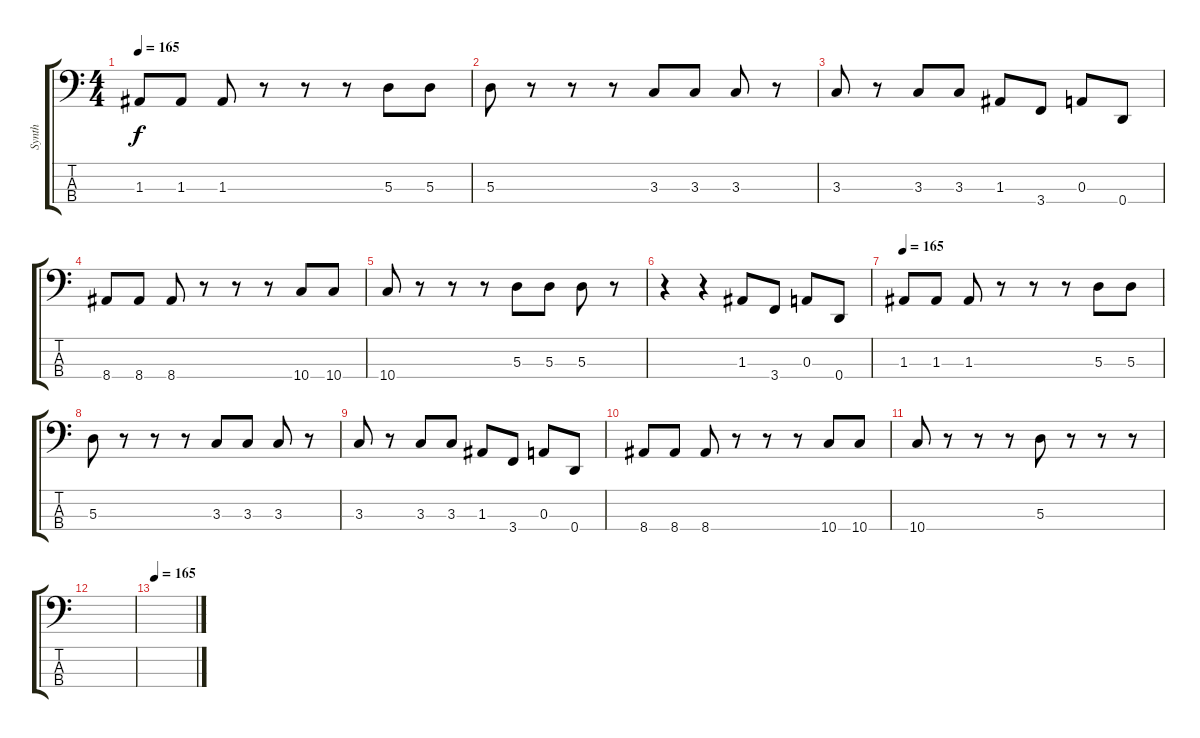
\track ("Synth" "Synth") {instrument synthbass1}
\staff {score tabs}
\tuning (G2 D2 A1 D1) {hide}
\ts (4 4)
\tempo 165
\clef f4
\ks c
1.3.8{dy f} 1.3.8 1.3.8 r.8 r.8 r.8 5.3.8 5.3.8 |
5.3.8 r.8 r.8 r.8 3.3.8 3.3.8 3.3.8 r.8 |
3.3.8 r.8 3.3.8 3.3.8 1.3.8 3.4.8 0.3.8 0.4.8 |
8.4.8 8.4.8 8.4.8 r.8 r.8 r.8 10.4.8 10.4.8 |
10.4.8 r.8 r.8 r.8 5.3.8 5.3.8 5.3.8 r.8 |
r.4 r.4 1.3.8 3.4.8 0.3.8 0.4.8 |
\tempo 165
1.3.8 1.3.8 1.3.8 r.8 r.8 r.8 5.3.8 5.3.8 |
5.3.8 r.8 r.8 r.8 3.3.8 3.3.8 3.3.8 r.8 |
3.3.8 r.8 3.3.8 3.3.8 1.3.8 3.4.8 0.3.8 0.4.8 |
8.4.8 8.4.8 8.4.8 r.8 r.8 r.8 10.4.8 10.4.8 |
10.4.8 r.8 r.8 r.8 5.3.8 r.8 r.8 r.8 |
|
\tempo 155
\tempo 165
